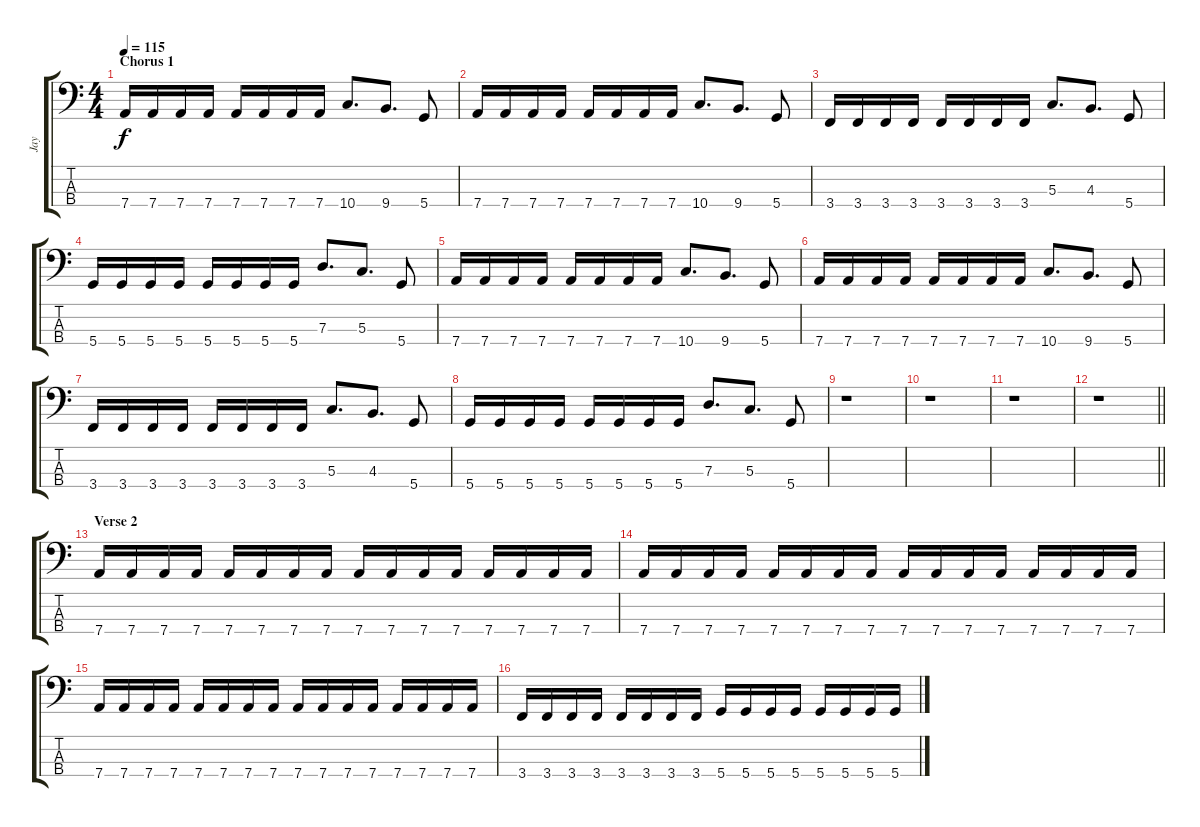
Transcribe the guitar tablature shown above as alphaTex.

\track ("Jay" "Jay") {instrument electricbasspick}
\staff {score tabs}
\tuning (F2 C2 G1 D1) {hide}
\ts (4 4)
\section ("" "Chorus 1")
\tempo 115
\clef f4
\ks c
7.4.16{dy f} 7.4.16 7.4.16 7.4.16 7.4.16 7.4.16 7.4.16 7.4.16 10.4.8{d} 9.4.8{d} 5.4.8 |
7.4.16 7.4.16 7.4.16 7.4.16 7.4.16 7.4.16 7.4.16 7.4.16 10.4.8{d} 9.4.8{d} 5.4.8 |
3.4.16 3.4.16 3.4.16 3.4.16 3.4.16 3.4.16 3.4.16 3.4.16 5.3.8{d} 4.3.8{d} 5.4.8 |
5.4.16 5.4.16 5.4.16 5.4.16 5.4.16 5.4.16 5.4.16 5.4.16 7.3.8{d} 5.3.8{d} 5.4.8 |
7.4.16 7.4.16 7.4.16 7.4.16 7.4.16 7.4.16 7.4.16 7.4.16 10.4.8{d} 9.4.8{d} 5.4.8 |
7.4.16 7.4.16 7.4.16 7.4.16 7.4.16 7.4.16 7.4.16 7.4.16 10.4.8{d} 9.4.8{d} 5.4.8 |
3.4.16 3.4.16 3.4.16 3.4.16 3.4.16 3.4.16 3.4.16 3.4.16 5.3.8{d} 4.3.8{d} 5.4.8 |
5.4.16 5.4.16 5.4.16 5.4.16 5.4.16 5.4.16 5.4.16 5.4.16 7.3.8{d} 5.3.8{d} 5.4.8 |
r.1 |
r.1 |
r.1 |
\barLineRight lightlight
r.1 |
\section ("" "Verse 2")
7.4.16 7.4.16 7.4.16 7.4.16 7.4.16 7.4.16 7.4.16 7.4.16 7.4.16 7.4.16 7.4.16 7.4.16 7.4.16 7.4.16 7.4.16 7.4.16 |
7.4.16 7.4.16 7.4.16 7.4.16 7.4.16 7.4.16 7.4.16 7.4.16 7.4.16 7.4.16 7.4.16 7.4.16 7.4.16 7.4.16 7.4.16 7.4.16 |
7.4.16 7.4.16 7.4.16 7.4.16 7.4.16 7.4.16 7.4.16 7.4.16 7.4.16 7.4.16 7.4.16 7.4.16 7.4.16 7.4.16 7.4.16 7.4.16 |
3.4.16 3.4.16 3.4.16 3.4.16 3.4.16 3.4.16 3.4.16 3.4.16 5.4.16 5.4.16 5.4.16 5.4.16 5.4.16 5.4.16 5.4.16 5.4.16
